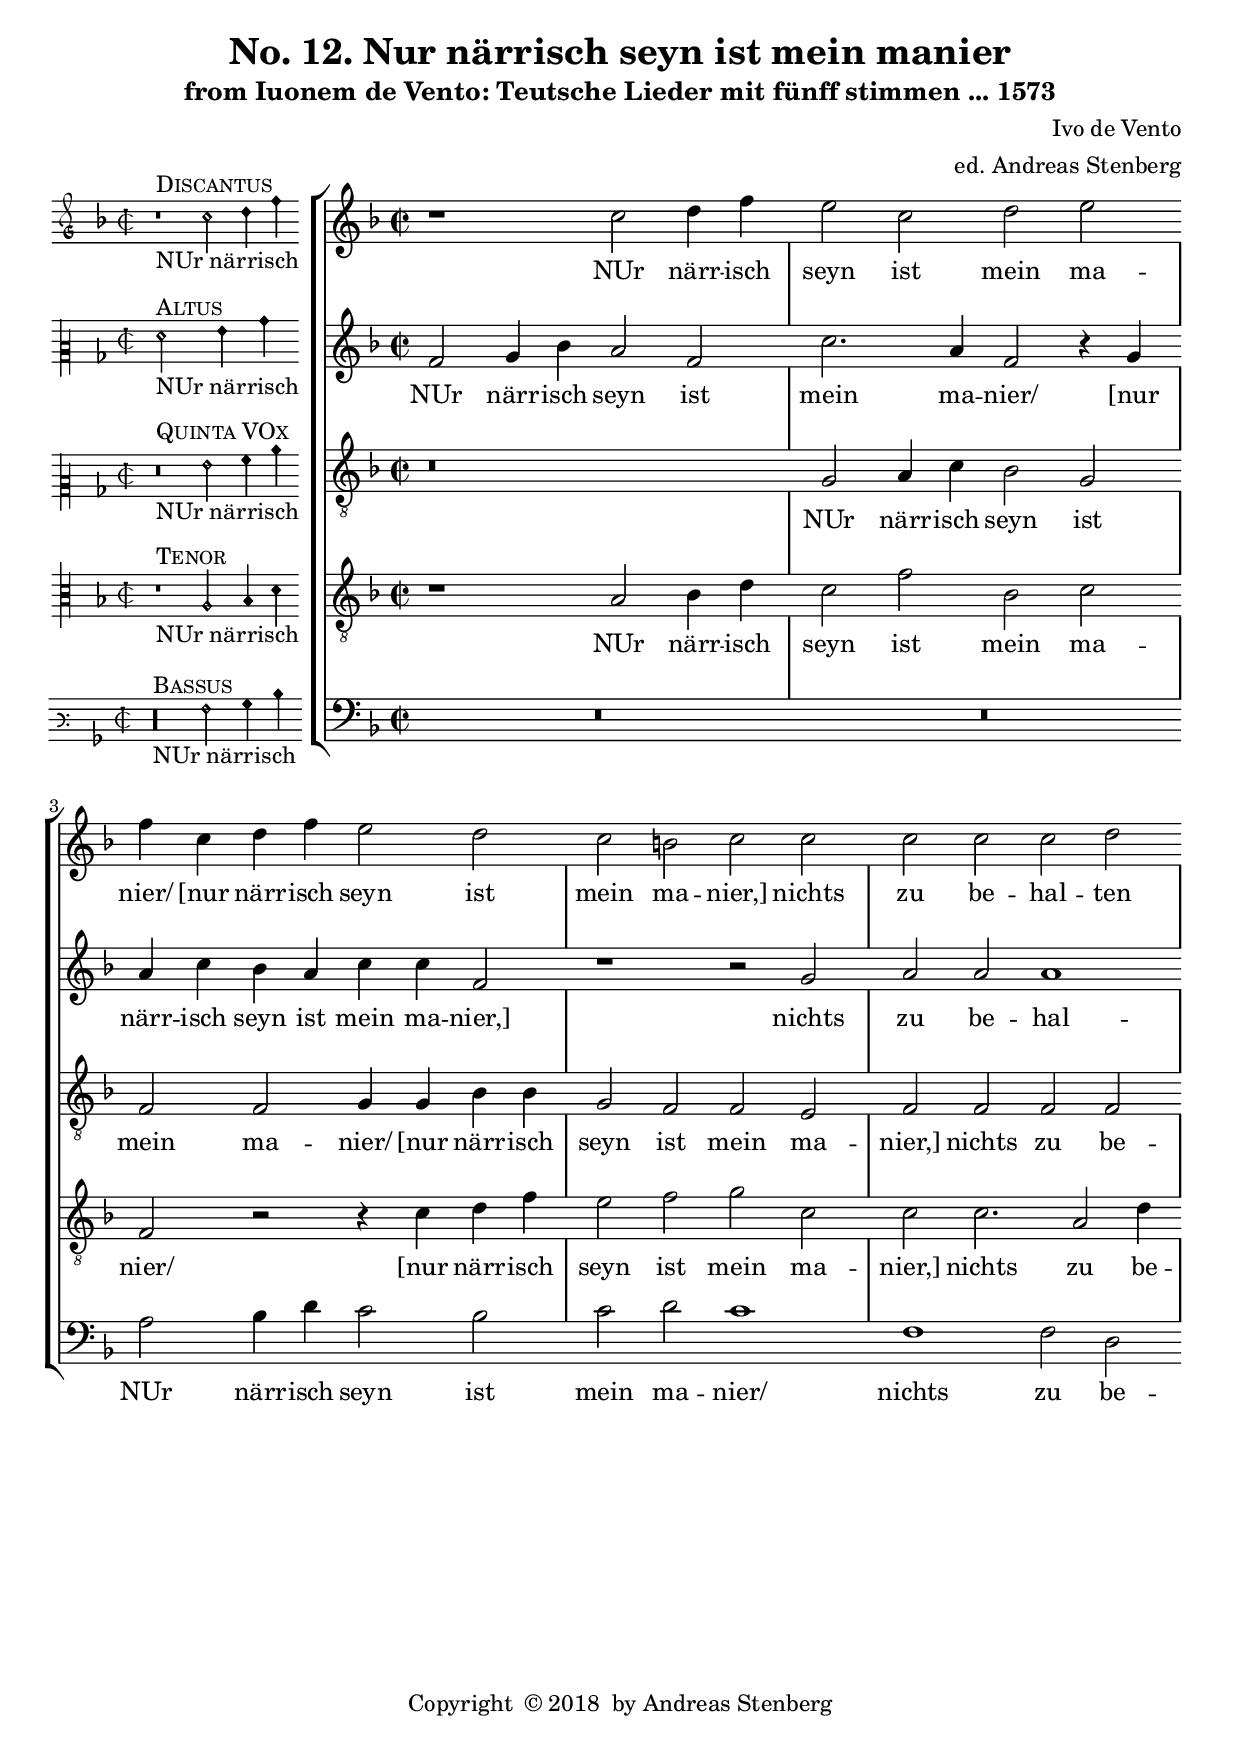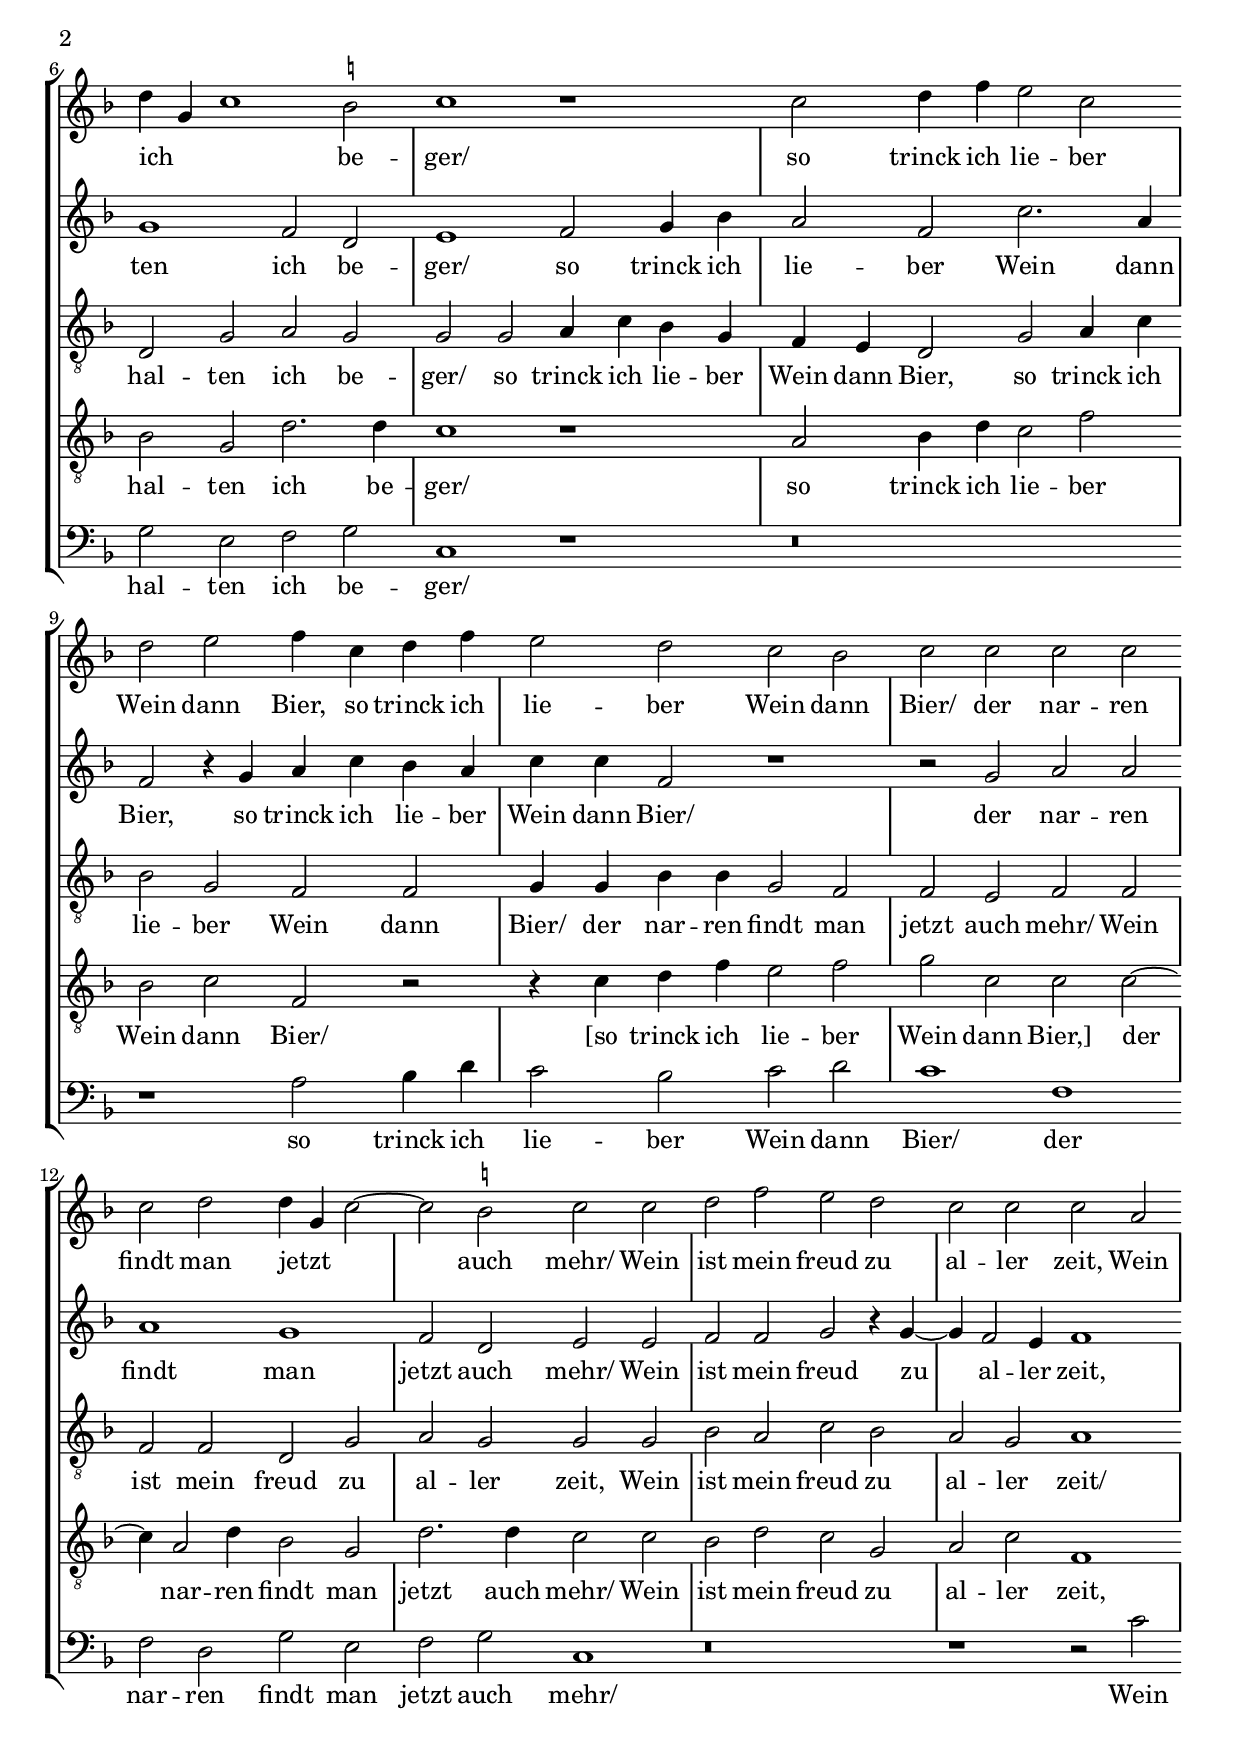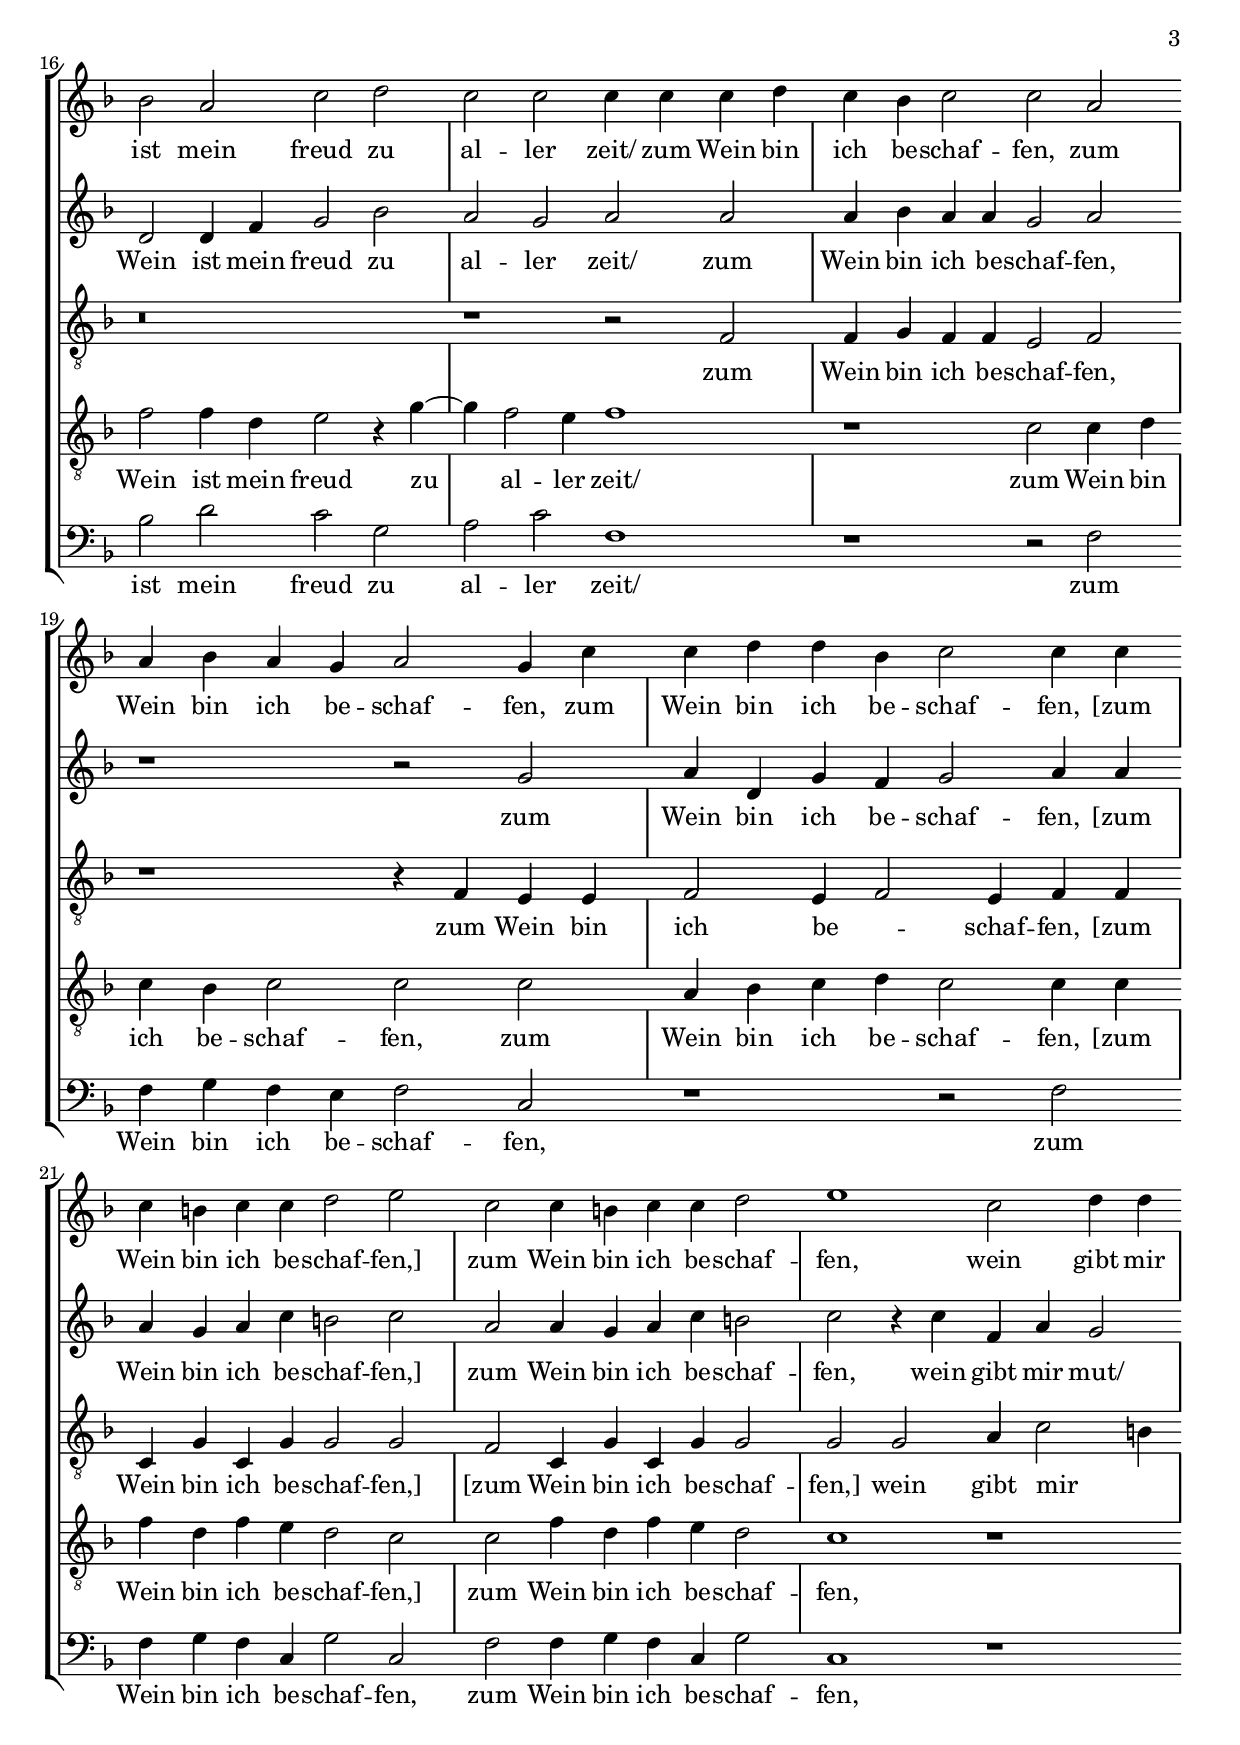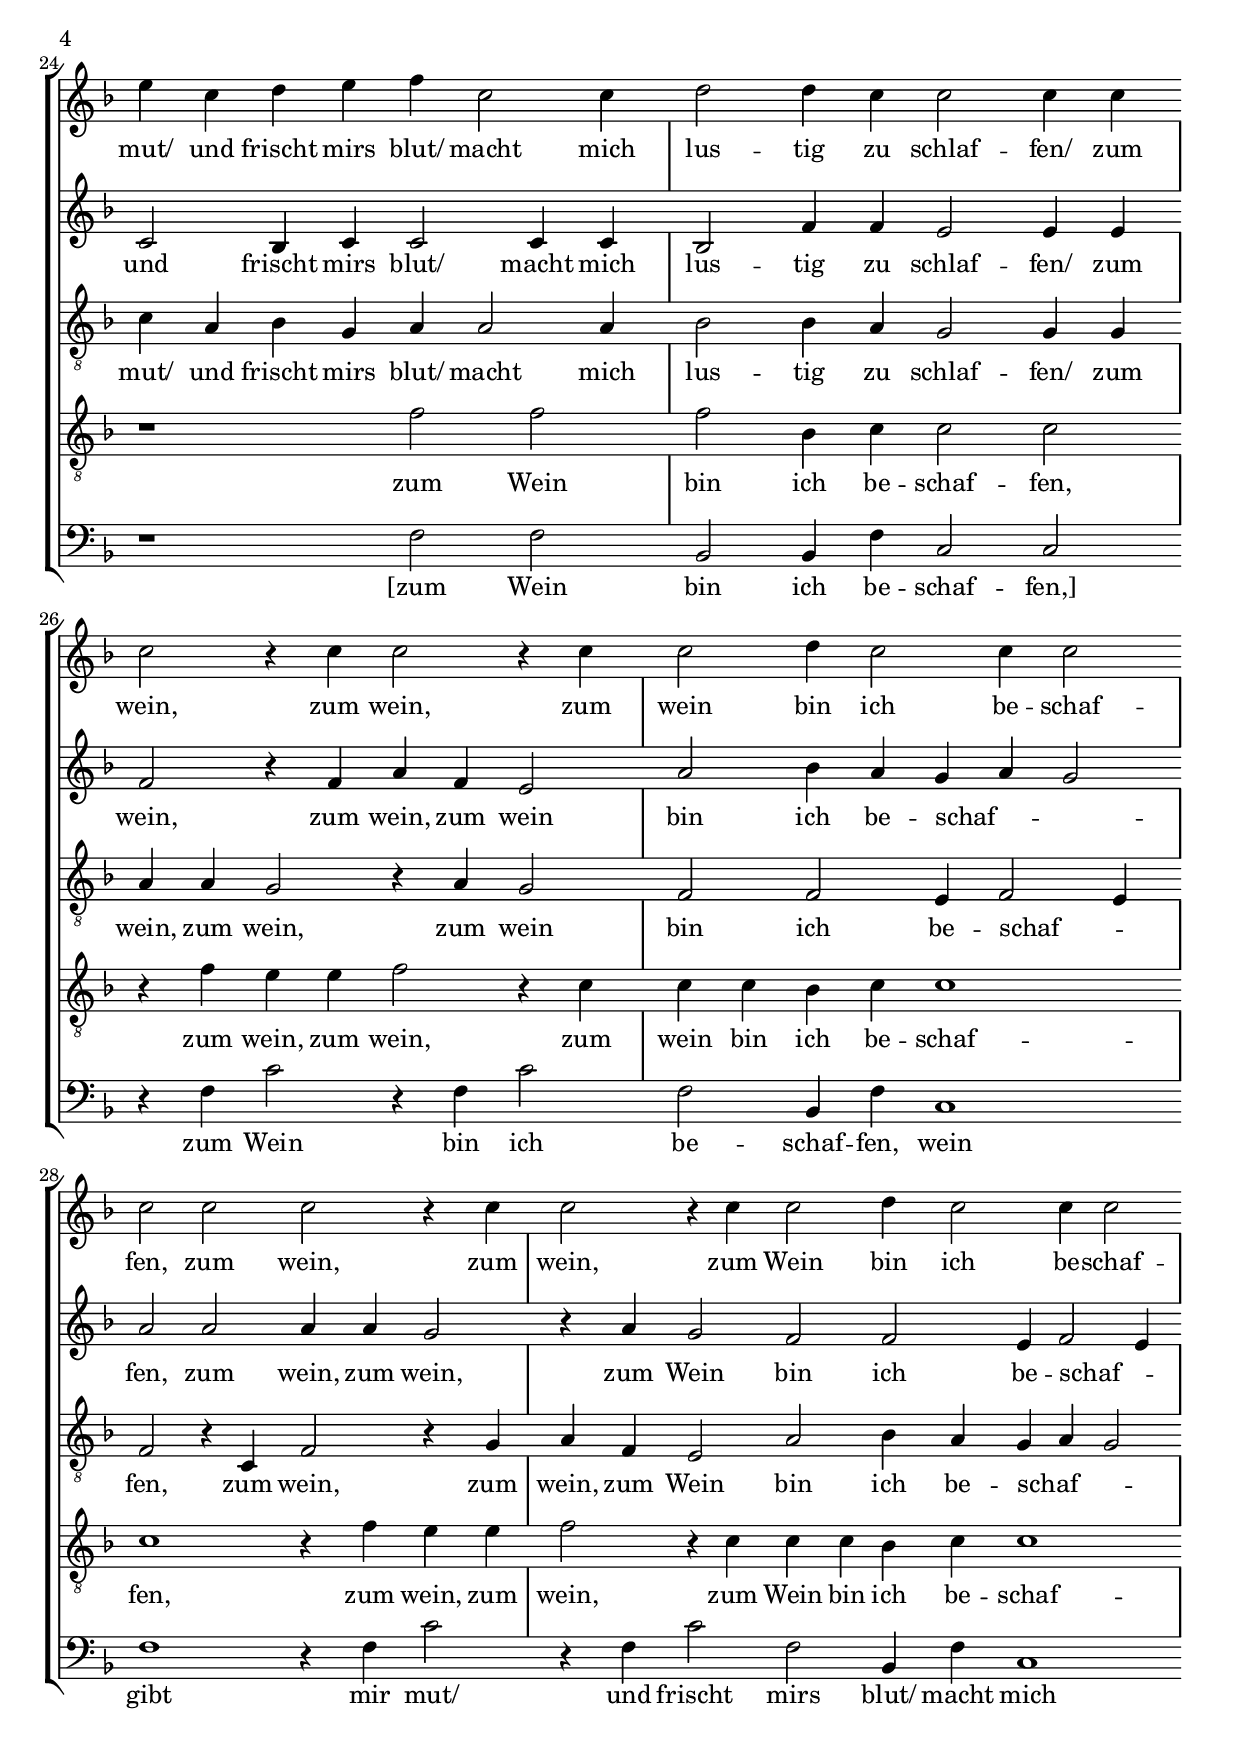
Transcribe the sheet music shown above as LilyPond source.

\version "2.18.0"
\include "deutsch.ly"
ficta = \once \set suggestAccidentals =##t
#(append! supported-clefs '(("mensural-f3" . ("clefs.mensural.f" 0 0))))
\header {
  title = "No. 12. Nur närrisch seyn ist mein manier"
  subtitle = "from Iuonem de Vento: Teutsche Lieder mit fünff stimmen ... 1573"
  composer = "Ivo de Vento"
  arranger = "ed. Andreas Stenberg"
  poet = ""
  meter =""
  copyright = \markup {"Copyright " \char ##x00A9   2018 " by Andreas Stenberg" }
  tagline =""
}
global = {
  \key f \major
}

sopMusic = \relative c'' {

  \set Score.tempoHideNote = ##t
  \tempo 2 = 86
  \time 2/2
  \set Timing.measureLength = #(ly:make-moment 4/2)
  \override Staff.BarLine.transparent = ##t
  r1 c2 d4 f4
  e2 c2 d2 e2
  f4 c4 d4 f4 e2 d2
  c2 h2						%% end of first line in orig.
  c2 c2
  c2 c2 c2 d2
  d4\melisma g,4 c1\melismaEnd \ficta h2
  c1 r1
  c2 d4 f4 e2 c2					%% end of second line
  d2 e2 f4 c4 d4 f4
  e2 d2 c2 b2
  c2 c2 c2 c2
  c2 d2 d4\melisma g,4 c2~
  c2\melismaEnd \ficta h2 c2 c2			%% end of third line
  d2 f2 e2 d2
  c2 c2 c2 a2
  b2 a2 c2 d2
  c2 c2 c4 c4 c4 d4
  c4 b4 c2					%% end of fourth line
  c2 a2
  a4 b4 a4 g4 a2 g4 c4
  c4 d4 d4 b4 c2 c4 c4
  c4 h4 c4 c4 d2 e2				%% end of fifth line and first page
  c2 c4 h4 c4 c4 d2
  e1 c2 d4 d4
  e4 c4 d4 e4 f4 c2 c4
  d2 d4 c4					%% end of sixth line (first on second page)
  c2 c4 c4
  c2 r4 c4 c2 r4 c4
  c2 d4 c2 c4 c2
  c2 c2 c2 r4 c4
  \set Timing.measureLength = #(ly:make-moment 6/2)
  c2 r4 c4					%% end of sewenth line
  c2 d4 c2 c4 c2
  \cadenzaOn
  c\longa
  \revert Staff.BarLine.transparent
  \bar "||"
}
sopWords = \lyricmode {
  NUr närr -- isch seyn ist mein ma -- nier/
  [nur närr -- isch seyn ist mein ma -- nier,]
  nichts zu be -- hal -- ten ich be -- ger/
  so trinck ich lie -- ber Wein dann Bier,
  so trinck ich lie -- ber Wein dann Bier/
  der nar -- ren findt man jetzt auch mehr/
  Wein ist mein freud zu al -- ler zeit,
  Wein ist mein freud zu al -- ler zeit/
  zum Wein bin ich be -- schaf -- fen,
  zum Wein bin ich be -- schaf -- fen,
  zum Wein bin ich be -- schaf -- fen,
  [zum Wein bin ich be -- schaf -- fen,]
  zum Wein bin ich be -- schaf -- fen,
  wein gibt mir mut/
  und frischt mirs blut/
  macht mich lus -- tig zu schlaf -- fen/
  zum wein, zum wein, zum wein bin ich be -- schaf -- fen,
  zum wein, zum wein, zum Wein bin ich be -- schaf -- fen.

}
altoMusic = \relative c' {
  \override Staff.BarLine.transparent = ##t
  f2 g4 b4 a2 f2
  c'2. a4 f2 r4 g4
  a4 c4 b4 a4 c4 c4 f,2							%% end of first line in orig.
  r1 r2 g2
  a2 a2 a1
  g1 f2 d2
  e1 f2 g4 b4
  a2 f2 c'2. a4								%% end of second line
  f2 r4 g4 a4 c4 b4 a4
  c4 c4 f,2 r1
  r2 g2 a2 a2
  a1 g1
  f2 d2 e2 e2
  f2 f2 								%% end of third line
  g2 r4 g4~
  g4 f2 e4 f1
  d2 d4 f4 g2 b2
  a2 g2 a2 a2
  a4 b4 a4 a4 g2 a2							%% end of fourth line
  r1 r2 g2
  a4 d,4 g4 f4 g2 a4 a4
  a4 g4 a4 c4 h2 c2
  a2 a4 g4 a4 c4 h2							%% end of fifth line and first page
  c2 r4 c4 f,4 a4 g2
  c,2 b4 c4 c2 c4 c4
  b2 f'4 f4 e2 e4 e4
  f2 r4 f4								%% end of sixth line (first on second page)
  a4 f4 e2
  a2 b4 a4 g4\melisma a4 g2\melismaEnd
  a2 a2 a4 a4 g2
  r4 a4 g2 f2 f2
  e4 f2\melisma e4\melismaEnd
  \cadenzaOn
  f\longa
  \revert Staff.BarLine.transparent
}
altoWords = \lyricmode {
  NUr närr -- isch seyn ist mein ma -- nier/
  [nur närr -- isch seyn ist mein ma -- nier,]
  nichts zu be -- hal -- ten ich be -- ger/
  so trinck ich lie -- ber Wein dann Bier,
  so trinck ich lie -- ber Wein dann Bier/
  der nar -- ren findt man jetzt auch mehr/
  Wein ist mein freud zu al -- ler zeit,
  Wein ist mein freud zu al -- ler zeit/
  zum Wein bin ich be -- schaf -- fen,
  zum Wein bin ich be -- schaf -- fen,
  [zum Wein bin ich be -- schaf -- fen,]
  zum Wein bin ich be -- schaf -- fen,
  wein gibt mir mut/
  und frischt mirs blut/
  macht mich lus -- tig zu schlaf -- fen/
  zum wein, zum wein, zum wein bin ich be -- schaf -- fen,
  zum wein, zum wein, zum Wein bin ich be -- schaf -- fen.

}
tenorMusic = \relative c' {
  \clef "treble_8"
  \override Staff.BarLine.transparent = ##t
  r1 a2 b4 d4
  c2 f2 b,2 c2
  f,2 r2 r4 c'4 d4 f4
  e2 f2						%% end of first line in orig.
  g2 c,2
  c2 c2. a2 d4
  b2 g2 d'2. d4
  c1 r1
  a2 b4 d4 c2 f2				%% end of second line
  b,2 c2 f,2 r2
  r4 c'4 d4 f4 e2 f2
  g2 c,2 c2 c2~
  c4 a2 d4 b2 g2
  d'2. d4 c2 c2					%% end of third line
  b2 d2 c2 g2
  a2 c2 f,1
  f'2 f4 d4 e2 r4 g4~
  g4 f2 e4 f1
  r1 c2 c4 d4
  c4 b4 c2					%% end of fourth line
  c2 c2
  a4 b4 c4 d4 c2 c4 c4
  f4 d4 f4 e4 d2 c2
  c2 f4 d4 f4 e4 d2
  c1						%% end of fifth loine and first page
  r1
  r1 f2 f2
  f2 b,4 c4 c2 c2
  r4 f4 e4 e4 f2 r4 c4
  c4 c4 b4 c4 c1				%% end of sixth line (first on second page)
  c1 r4 f4 e4 e4
  f2 r4 c4 c4 c4 b4 c4
  c1
  \cadenzaOn
  c\longa
  \revert Staff.BarLine.transparent
}
tenorWords = \lyricmode {
  NUr närr -- isch seyn ist mein ma -- nier/
  [nur närr -- isch seyn ist mein ma -- nier,]
  nichts zu be -- hal -- ten ich be -- ger/
  so trinck ich lie -- ber Wein dann Bier/
  [so trinck ich lie -- ber Wein dann Bier,]
  der nar -- ren findt man jetzt auch mehr/
  Wein ist mein freud zu al -- ler zeit,
  Wein ist mein freud zu al -- ler zeit/
  zum Wein bin ich be -- schaf -- fen,
  zum Wein bin ich be -- schaf -- fen,
  [zum Wein bin ich be -- schaf -- fen,]
  zum Wein bin ich be -- schaf -- fen,
  zum Wein bin ich be -- schaf -- fen,
  zum wein, zum wein, zum wein bin ich be -- schaf -- fen,
  zum wein, zum wein, zum Wein bin ich be -- schaf -- fen.

}
tenorIIMusic = \relative c' {
  \clef "treble_8"
  \override Staff.BarLine.transparent = ##t
  r\breve
  g2 a4 c4 b2 g2
  f2 f2 g4 g4 b4 b4
  g2 f2 f2 e2
  f2 f2						%% end of first line in orig.
  f2 f2
  d2 g2 a2 g2
  g2 g2 a4 c4 b4 g4
  f4 e4 d2 g2 a4 c4				%% end of second line
  b2 g2 f2 f2
  g4 g4 b4 b4 g2 f2
  f2 e2 f2 f2
  f2 f2 d2 g2
  a2 g2						%% end of thrid line
  g2 g2
  b2 a2 c2 b2
  a2 g2 a1
  r\breve
  r1 r2 f2
  f4 g4 f4 f4 e2 f2
  r1 r4 f4 e4 e4				%% end of fourth line
  f2 e4\melisma f2\melismaEnd e4 f4 f4
  c4 g'4 c,4 g'4 g2 g2
  f2 c4 g'4 c,4 g'4 g2
  g2 g2 					%% end of fifth line and first page.
  a4 c2\melisma h4\melismaEnd
  c4 a4 b4 g4 a4 a2 a4
  b2 b4 a4 g2 g4 g4
  a4 a4 g2 r4 a4 g2				%% end of sixth line (first on second page)
  f2 f2 e4 f2\melisma e4\melismaEnd
  f2 r4 c4 f2 r4 g4
  a4 f4 e2 a2 b4 a4
  g4\melisma a4 g2\melismaEnd
  \cadenzaOn
  a\longa
  \revert Staff.BarLine.transparent
}
tenorIIWords = \lyricmode {
  NUr närr -- isch seyn ist mein ma -- nier/
  [nur närr -- isch seyn ist mein ma -- nier,]
  nichts zu be -- hal -- ten ich be -- ger/
  so trinck ich lie -- ber Wein dann Bier,
  so trinck ich lie -- ber Wein dann Bier/
  der nar -- ren findt man jetzt auch mehr/
  Wein ist mein freud zu al -- ler zeit,
  Wein ist mein freud zu al -- ler zeit/
  zum Wein bin ich be -- schaf -- fen,
  zum Wein bin ich be -- schaf -- fen,
  [zum Wein bin ich be -- schaf -- fen,]
  [zum Wein bin ich be -- schaf -- fen,]
  wein gibt mir mut/
  und frischt mirs blut/
  macht mich lus -- tig zu schlaf -- fen/
  zum wein, zum wein, zum wein bin ich be -- schaf -- fen,
  zum wein, zum wein, zum Wein bin ich be -- schaf -- fen.

}
bassMusic = \relative c {
  \override Staff.BarLine.transparent = ##t
  R\breve*2
  a'2 b4 d4 c2 b2
  c2 d2 c1
  f,1 f2 d2					%% end of first line in orig.
  g2 e2 f2 g2
  c,1 r1
  r\breve
  r1 a'2 b4 d4
  c2 b2 c2 d2					%% end of second line
  c1 f,1
  f2 d2 g2 e2
  f2 g2 c,1
  r\breve
  r1 r2 c'2
  b2 d2 c2 g2
  a2 c2						%% end of third line
  f,1
  r1 r2 f2
  f4 g4 f4 e4 f2 c2
  r1 r2 f2
  f4 g4 f4 c4					%% end of fourth line
  g'2 c,2
  f2 f4 g4 f4 c4 g'2
  c,1 r1
  r1 f2 f2
  b,2 b4 f'4					%% end of fifth line and first page
  c2 c2
  r4 f4 c'2 r4 f,4 c'2
  f,2 b,4 f'4 c1
  f1 r4 f4 c'2
  r4 f,4 c'2					%5 end of sixth line (first on second page)
  f,2 b,4 f'4
  c1
  \cadenzaOn
  f\longa
  \revert Staff.BarLine.transparent
}
bassWords = \lyricmode {
  NUr närr -- isch seyn ist mein ma -- nier/
  nichts zu be -- hal -- ten ich be -- ger/
  so trinck ich lie -- ber Wein dann Bier/
  der nar -- ren findt man jetzt auch mehr/
  Wein ist mein freud zu al -- ler zeit/
  zum Wein bin ich be -- schaf -- fen,
  zum Wein bin ich be -- schaf -- fen,
  zum Wein bin ich be -- schaf -- fen,
  [zum Wein bin ich be -- schaf -- fen,]
  zum Wein bin ich be -- schaf -- fen,
  wein gibt mir mut/
  und frischt mirs blut/
  macht mich lus -- tig zu schlaf -- fen/
  zum wein, zum wein, zum wein bin ich be -- schaf -- fen,
  zum wein, zum wein, zum Wein bin ich be -- schaf -- fen.

}
incipitDiscantus = \markup {
  \score {
    {
      %      \set Staff.instrumentName = #"Tenor "
      \override NoteHead.style = #'neomensural
      \override Rest.style = #'neomensural
      \override Staff.TimeSignature.style = #'mensural
      \cadenzaOn
      \clef "petrucci-g"
      \key f \major
      \time 2/2

      r1 ^\markup { \smallCaps"Discantus"} _"NUr närrisch"
      c''2 d''4 f''4
    }
    \layout {
      \context {
        \Voice
        \remove "Ligature_bracket_engraver"
        \consists "Mensural_ligature_engraver"
      }
      line-width = 4.5\cm
    }
  }
}


incipitAltus = \markup {
  \score {
    {
      %      \set Staff.instrumentName = #"Tenor "
      \override NoteHead.style = #'neomensural
      \override Rest.style = #'neomensural
      \override Staff.TimeSignature.style = #'mensural
      \cadenzaOn
      \clef "petrucci-c2"
      \key f \major
      \time 2/2
      f'2^\markup \smallCaps"Altus"_"NUr närrisch"
      g'4 b'4
    }
    \layout {
      \context {
        \Voice
        \remove "Ligature_bracket_engraver"
        \consists "Mensural_ligature_engraver"
      }
      line-width = 4.5\cm
    }
  }
}


incipitTenor = \markup {
  \score {
    {
      %      \set Staff.instrumentName = #"Tenor "
      \override NoteHead.style = #'neomensural
      \override Rest.style = #'neomensural
      \override Staff.TimeSignature.style = #'mensural
      \cadenzaOn
      \clef "petrucci-c3"
      \key f \major
      \time 2/2
      r1 ^\markup \smallCaps"Tenor" _"NUr närrisch"
      a2 b4 d'4
    }
    \layout {
      \context {
        \Voice
        \remove "Ligature_bracket_engraver"
        \consists "Mensural_ligature_engraver"
      }
      line-width = 5.0\cm
    }
  }
}
incipitTenorII = \markup {
  \score {
    {
      %      \set Staff.instrumentName = #"Tenor "
      \override NoteHead.style = #'neomensural
      \override Rest.style = #'neomensural
      \override Staff.TimeSignature.style = #'mensural
      \cadenzaOn
      \clef "petrucci-c2"
      \key f \major
      \time 2/2
      r\breve ^\markup \smallCaps"Quinta VOx"_"NUr närrisch"
      g'2 a'4 c''4
    }
    \layout {
      \context {
        \Voice
        \remove "Ligature_bracket_engraver"
        \consists "Mensural_ligature_engraver"
      }
      line-width = 5.0\cm
    }
  }
}

incipitBassus = \markup {
  \score {
    {
      %      \set Staff.instrumentName = #"Tenor "
      \override NoteHead.style = #'neomensural
      \override Rest.style = #'neomensural
      \override Staff.TimeSignature.style = #'mensural
      \cadenzaOn
      \clef "mensural-f3"
      \key f \major
      \time 2/2
      r\longa^\markup \smallCaps"Bassus"_"NUr närrisch "
      a2 b4 d'4
    }
    \layout {
      \context {
        \Voice
        \remove "Ligature_bracket_engraver"
        \consists "Mensural_ligature_engraver"
      }
      line-width = 4.5\cm
    }
  }
}

%% for print
\score {
  <<
    \new StaffGroup \with {
      \override VerticalAxisGroup.staff-staff-spacing = #'((basic-distance . 12))
    } <<
      \new Staff = treble <<
        \set Staff.instrumentName = \incipitDiscantus
        \new Voice = "sopranos" {
          \set  Staff.midiInstrument ="choir aahs"
          %	\voiceOne
          << \global \sopMusic >>
        }
      >>
      \new Lyrics = sopranos { s1 }

      \new Staff = "medius" <<
        \set Staff.instrumentName = \incipitAltus

        \new Voice = "altos" {
          %	\voiceTwo
          \set  Staff.midiInstrument ="choir aahs"
          << \global \altoMusic >>
        }
      >>

      \new Lyrics = "altos" { s1 }

      \new Staff = tenorsII <<
        \set Staff.instrumentName = \incipitTenorII

        \clef "treble"
        \new Voice = "tenorsII" {
          \set  Staff.midiInstrument ="choir aahs"
          %	\voiceOne
          << \global \tenorIIMusic >>
        }
      >>
      \new Lyrics = "tenorsII" { s1 }

      \new Staff = tenors <<
        \set Staff.instrumentName = \incipitTenor

        \clef "treble"
        \new Voice = "tenors" {
          \set  Staff.midiInstrument ="choir aahs"
          %	\voiceOne
          << \global \tenorMusic >>
        }
      >>
      \new Lyrics = "tenors" { s1 }


      \new Staff ="basses" {
        \set Staff.instrumentName = \incipitBassus

        \new Voice = "basses" {
          \set  Staff.midiInstrument ="choir aahs"
          \clef "bass"
          %	\voiceTwo
          << \global \bassMusic >>
        }
      }
    >>
    \new Lyrics = basses { s1 }

    \context Lyrics = sopranos \lyricsto sopranos \sopWords
    \context Lyrics = altos \lyricsto altos \altoWords
    \context Lyrics = tenors \lyricsto tenors \tenorWords
    \context Lyrics = tenorsII \lyricsto tenorsII \tenorIIWords
    \context Lyrics = basses \lyricsto basses \bassWords
  >>
  \layout {
    \context {
      \Score
      % no bars in staves
      %      \override BarLine.transparent = ##t

    }
    % the next three instructions keep the lyrics between the bar lines
    \context {
      \Lyrics
      \consists "Bar_engraver"
      \override BarLine.transparent = ##t
    }
    \context {
      \StaffGroup
      \consists "Separating_line_group_engraver"
    }
    \context {
      \Voice
      % no slurs
      \override Slur.transparent = ##t
      % Comment in the below "\remove" command to allow line
      % breaking also at those barlines where a note overlaps
      % into the next bar.  The command is commented out in this
      % short example score, but especially for large scores, you
      % will typically yield better line breaking and thus improve
      % overall spacing if you comment in the following command.
      %\remove "Forbid_line_break_engraver"
    }
    indent = 4.5\cm
  }

}
%% for midi
\score {
  <<
    \new StaffGroup \with {
      \override VerticalAxisGroup.staff-staff-spacing = #'((basic-distance . 12))
    } <<
      \new Staff = treble <<
        \set Staff.instrumentName = \incipitDiscantus
        \new Voice = "sopranos" {
          \set  Staff.midiInstrument ="choir aahs"
          %	\voiceOne
          << \global \sopMusic >>
        }
      >>
      \new Lyrics = sopranos { s1 }

      \new Staff = "medius" <<
        \set Staff.instrumentName = \incipitAltus

        \new Voice = "altos" {
          %	\voiceTwo
          \set  Staff.midiInstrument ="choir aahs"
          << \global \altoMusic >>
        }
      >>

      \new Lyrics = "altos" { s1 }
      \new Staff = tenors <<
        \set Staff.instrumentName = \incipitTenor

        \clef "treble"
        \new Voice = "tenors" {
          \set  Staff.midiInstrument ="choir aahs"
          %	\voiceOne
          << \global \tenorMusic >>
        }
      >>
      \new Lyrics = "tenors" { s1 }

      \new Staff = tenorsII <<
        \set Staff.instrumentName = \incipitTenorII

        \clef "treble"
        \new Voice = "tenorsII" {
          \set  Staff.midiInstrument ="choir aahs"
          %	\voiceOne
          << \global \tenorIIMusic >>
        }
      >>
      \new Lyrics = "tenorsII" { s1 }

      \new Staff ="basses" {
        \set Staff.instrumentName = \incipitBassus

        \new Voice = "basses" {
          \set  Staff.midiInstrument ="choir aahs"
          \clef "bass"
          %	\voiceTwo
          << \global \bassMusic >>
        }
      }
    >>
    \new Lyrics = basses { s1 }

    \context Lyrics = sopranos \lyricsto sopranos \sopWords
    \context Lyrics = altos \lyricsto altos \altoWords
    \context Lyrics = tenors \lyricsto tenors \tenorWords
    \context Lyrics = tenorsII \lyricsto tenorsII \tenorIIWords
    \context Lyrics = basses \lyricsto basses \bassWords
  >>

  \midi {}
}
\paper {
  ragged-bottom = ##t
  ragged-last-bottom = ##t
  ragged-last = ##t
}

%{
convert-ly.py (GNU LilyPond) 2.18.2  convert-ly.py: Processing `'...
Applying conversion: 2.15.7, 2.15.9, 2.15.10, 2.15.16, 2.15.17,
2.15.18, 2.15.19, 2.15.20, 2.15.25, 2.15.32, 2.15.39, 2.15.40,
2.15.42, 2.15.43, 2.16.0, 2.17.0, 2.17.4, 2.17.5, 2.17.6, 2.17.11,
2.17.14, 2.17.15, 2.17.18, 2.17.19, 2.17.20, 2.17.25, 2.17.27,
2.17.29, 2.17.97, 2.18.0
%}
